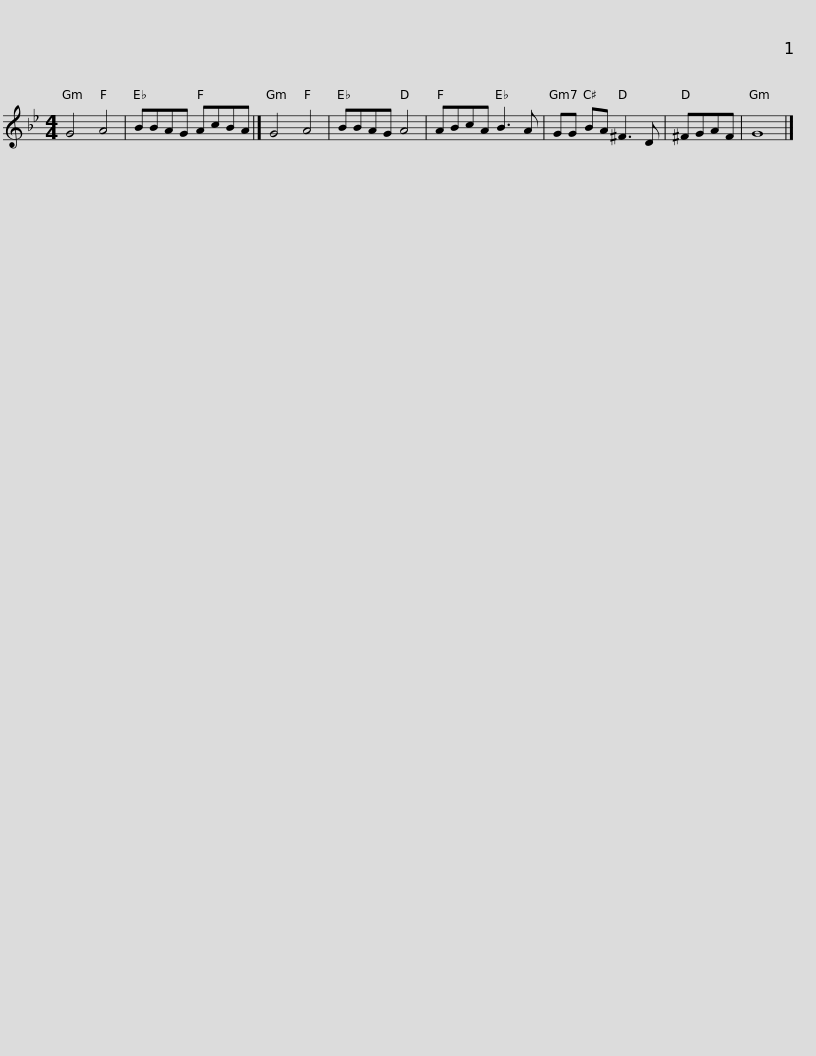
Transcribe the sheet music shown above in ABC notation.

X:1
L:1/8
M:4/4
I:linebreak $
K:Gmin
V:1 treble
V:1
 G4 A4 | BBAG AcBA |] G4 A4 | BBAG A4 | ABcA B3 A | %5
 GG BA ^F3 D | ^FGAF |$ G8 |] %8
